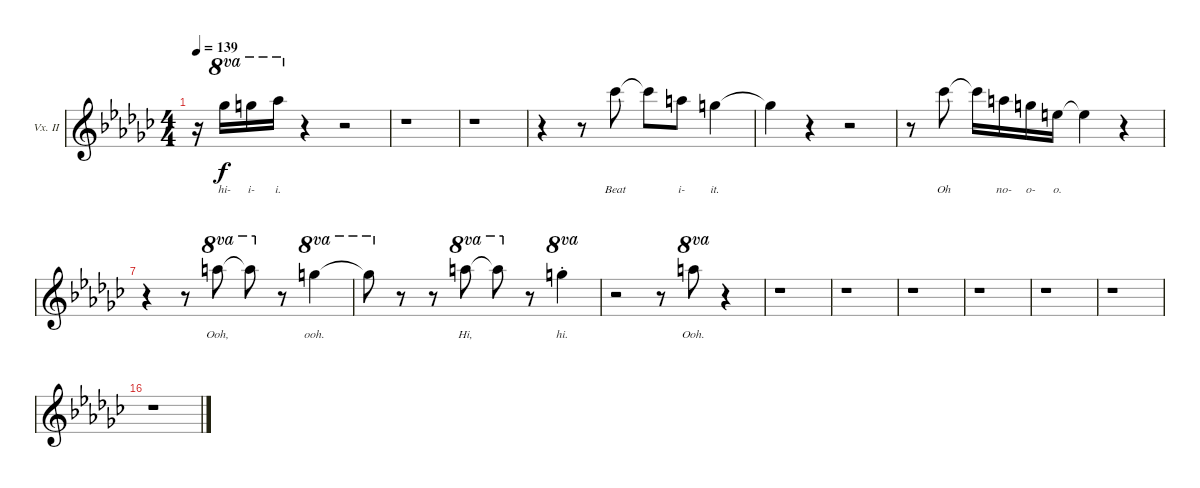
\bracketExtendMode groupsimilarinstruments
\firstSystemTrackNameOrientation horizontal
\otherSystemsTrackNameOrientation horizontal
\defaultBarNumberDisplay FirstOfSystem
\track ("Voice II" "Vx. II") {instrument voiceoohs}
\staff {score}
\tuning (Eb4 Bb3 Gb3 Db3 Ab2 Eb2)
\displaytranspose 13
\ts (4 4)
\tempo 139
\clef g2
\ks gb
r.16{dy f} 19.2.16{ot 8va lyrics (0 "hi-") lyrics (1 "") lyrics (2 "") lyrics (3 "") lyrics (4 "")} 20.2.16{ot 8va lyrics (0 "i-") lyrics (1 "") lyrics (2 "") lyrics (3 "") lyrics (4 "")} 21.2.16{ot 8va lyrics (0 "i.") lyrics (1 "") lyrics (2 "") lyrics (3 "") lyrics (4 "")} r.4 r.2 |
r.1 |
r.1 |
r.4 r.8 7.1.8{lyrics (0 "Beat") lyrics (1 "") lyrics (2 "") lyrics (3 "") lyrics (4 "")} 7.1{t}.8{lyrics (0 "") lyrics (1 "") lyrics (2 "") lyrics (3 "") lyrics (4 "")} 5.1.8{lyrics (0 "i-") lyrics (1 "") lyrics (2 "") lyrics (3 "") lyrics (4 "")} 3.1.4{lyrics (0 "it.") lyrics (1 "") lyrics (2 "") lyrics (3 "") lyrics (4 "")} |
3.1{t}.4{lyrics (0 "") lyrics (1 "") lyrics (2 "") lyrics (3 "") lyrics (4 "")} r.4 r.2 |
r.8 7.1.8{lyrics (0 "Oh") lyrics (1 "") lyrics (2 "") lyrics (3 "") lyrics (4 "")} 7.1{t}.16{lyrics (0 "") lyrics (1 "") lyrics (2 "") lyrics (3 "") lyrics (4 "")} 5.1.16{lyrics (0 "no-") lyrics (1 "") lyrics (2 "") lyrics (3 "") lyrics (4 "")} 3.1.16{lyrics (0 "o-") lyrics (1 "") lyrics (2 "") lyrics (3 "") lyrics (4 "")} 0.1.16{lyrics (0 "o.") lyrics (1 "") lyrics (2 "") lyrics (3 "") lyrics (4 "")} 0.1{t}.4{lyrics (0 "") lyrics (1 "") lyrics (2 "") lyrics (3 "") lyrics (4 "")} r.4 |
r.4 r.8 17.1.8{ot 8va lyrics (0 "Ooh,") lyrics (1 "") lyrics (2 "") lyrics (3 "") lyrics (4 "")} 17.1{t}.8{ot 8va lyrics (0 "") lyrics (1 "") lyrics (2 "") lyrics (3 "") lyrics (4 "")} r.8 20.2.4{ot 8va lyrics (0 "ooh.") lyrics (1 "") lyrics (2 "") lyrics (3 "") lyrics (4 "")} |
20.2{t}.8{ot 8va lyrics (0 "") lyrics (1 "") lyrics (2 "") lyrics (3 "") lyrics (4 "")} r.8 r.8 22.2.8{ot 8va lyrics (0 "Hi,") lyrics (1 "") lyrics (2 "") lyrics (3 "") lyrics (4 "")} 22.2{t}.8{ot 8va lyrics (0 "") lyrics (1 "") lyrics (2 "") lyrics (3 "") lyrics (4 "")} r.8 20.2{st}.4{ot 8va lyrics (0 "hi.") lyrics (1 "") lyrics (2 "") lyrics (3 "") lyrics (4 "")} |
r.2 r.8 22.2.8{ot 8va lyrics (0 "Ooh.") lyrics (1 "") lyrics (2 "") lyrics (3 "") lyrics (4 "")} r.4 |
r.1 |
r.1 |
r.1 |
r.1 |
r.1 |
r.1 |
r.1
